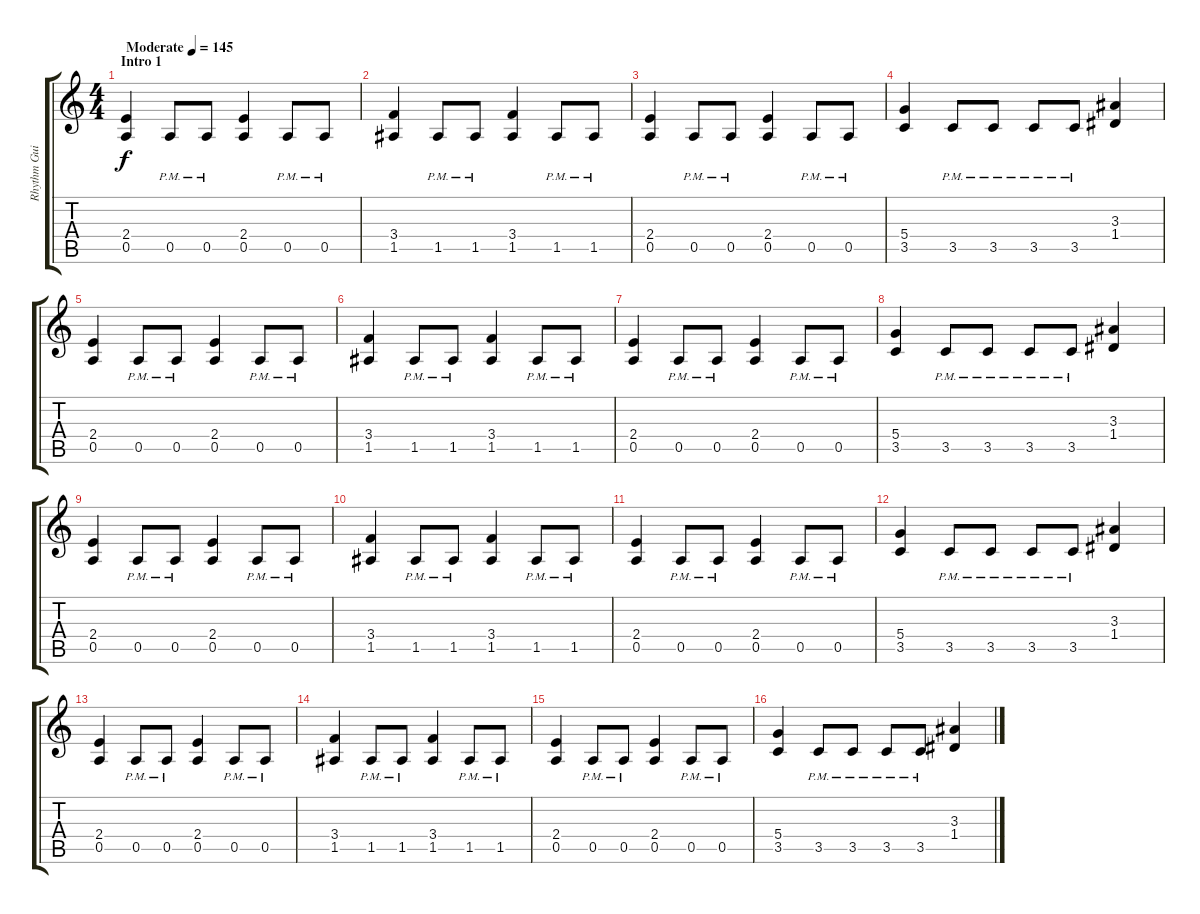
\track ("Rhythm Guitar" "Rhythm Gui") {instrument distortionguitar}
\staff {score tabs}
\tuning (E4 B3 G3 D3 A2 E2) {hide}
\ts (4 4)
\section ("" "Intro 1")
\tempo (145 "Moderate")
\clef g2
\ks c
(2.4 0.5).4{dy f instrument distortionguitar} 0.5{pm}.8 0.5{pm}.8 (2.4 0.5).4 0.5{pm}.8 0.5{pm}.8 |
(3.4 1.5).4 1.5{pm}.8 1.5{pm}.8 (3.4 1.5).4 1.5{pm}.8 1.5{pm}.8 |
(2.4 0.5).4 0.5{pm}.8 0.5{pm}.8 (2.4 0.5).4 0.5{pm}.8 0.5{pm}.8 |
(5.4 3.5).4 3.5{pm}.8 3.5{pm}.8 3.5{pm}.8 3.5{pm}.8 (3.3 1.4).4 |
(2.4 0.5).4 0.5{pm}.8 0.5{pm}.8 (2.4 0.5).4 0.5{pm}.8 0.5{pm}.8 |
(3.4 1.5).4 1.5{pm}.8 1.5{pm}.8 (3.4 1.5).4 1.5{pm}.8 1.5{pm}.8 |
(2.4 0.5).4 0.5{pm}.8 0.5{pm}.8 (2.4 0.5).4 0.5{pm}.8 0.5{pm}.8 |
(5.4 3.5).4 3.5{pm}.8 3.5{pm}.8 3.5{pm}.8 3.5{pm}.8 (3.3 1.4).4 |
(2.4 0.5).4 0.5{pm}.8 0.5{pm}.8 (2.4 0.5).4 0.5{pm}.8 0.5{pm}.8 |
(3.4 1.5).4 1.5{pm}.8 1.5{pm}.8 (3.4 1.5).4 1.5{pm}.8 1.5{pm}.8 |
(2.4 0.5).4 0.5{pm}.8 0.5{pm}.8 (2.4 0.5).4 0.5{pm}.8 0.5{pm}.8 |
(5.4 3.5).4 3.5{pm}.8 3.5{pm}.8 3.5{pm}.8 3.5{pm}.8 (3.3 1.4).4 |
(2.4 0.5).4 0.5{pm}.8 0.5{pm}.8 (2.4 0.5).4 0.5{pm}.8 0.5{pm}.8 |
(3.4 1.5).4 1.5{pm}.8 1.5{pm}.8 (3.4 1.5).4 1.5{pm}.8 1.5{pm}.8 |
(2.4 0.5).4 0.5{pm}.8 0.5{pm}.8 (2.4 0.5).4 0.5{pm}.8 0.5{pm}.8 |
(5.4 3.5).4 3.5{pm}.8 3.5{pm}.8 3.5{pm}.8 3.5{pm}.8 (3.3 1.4).4
